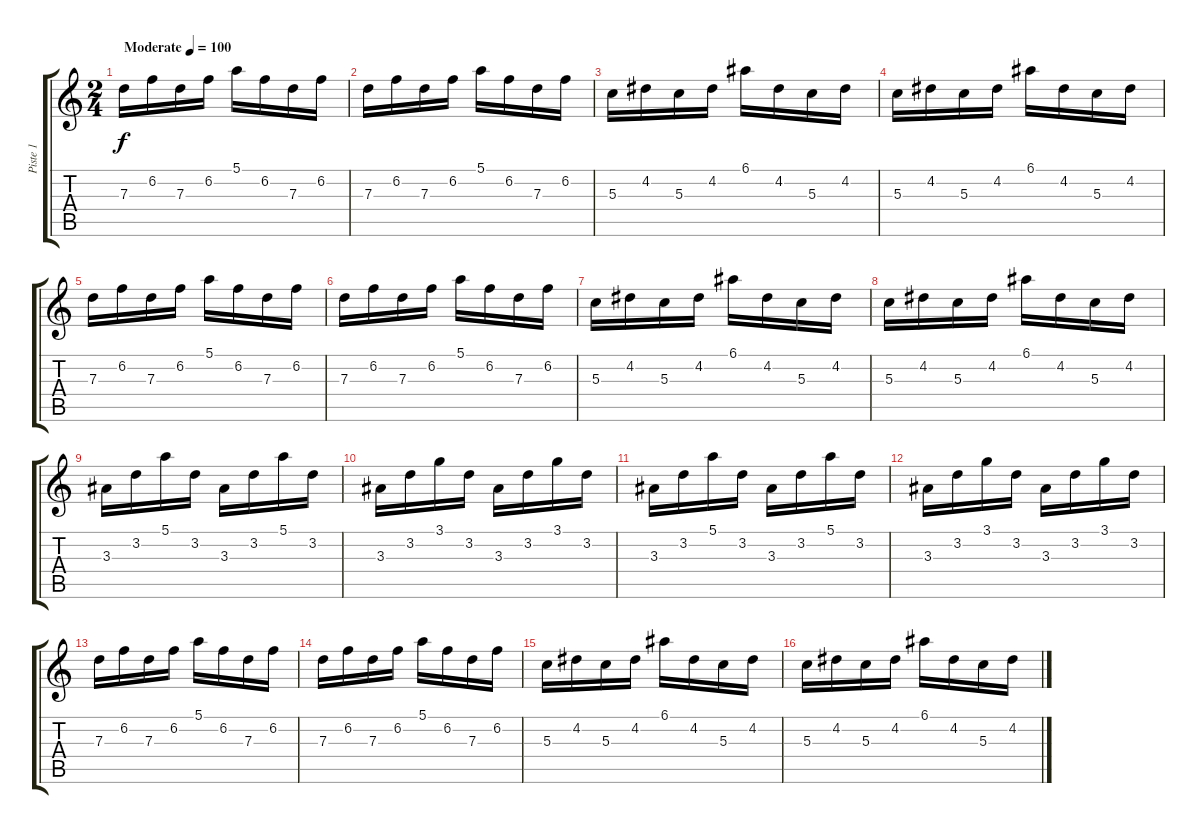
\track ("Piste 1" "Piste 1") {instrument acousticguitarnylon}
\staff {score tabs}
\tuning (E4 B3 G3 D3 A2 E2) {hide}
\ts (2 4)
\tempo (100 "Moderate")
\clef g2
\ks c
7.3.16{dy f instrument acousticguitarnylon} 6.2.16 7.3.16 6.2.16 5.1.16 6.2.16 7.3.16 6.2.16 |
7.3.16 6.2.16 7.3.16 6.2.16 5.1.16 6.2.16 7.3.16 6.2.16 |
5.3.16 4.2.16 5.3.16 4.2.16 6.1.16 4.2.16 5.3.16 4.2.16 |
5.3.16 4.2.16 5.3.16 4.2.16 6.1.16 4.2.16 5.3.16 4.2.16 |
7.3.16 6.2.16 7.3.16 6.2.16 5.1.16 6.2.16 7.3.16 6.2.16 |
7.3.16 6.2.16 7.3.16 6.2.16 5.1.16 6.2.16 7.3.16 6.2.16 |
5.3.16 4.2.16 5.3.16 4.2.16 6.1.16 4.2.16 5.3.16 4.2.16 |
5.3.16 4.2.16 5.3.16 4.2.16 6.1.16 4.2.16 5.3.16 4.2.16 |
3.3.16 3.2.16 5.1.16 3.2.16 3.3.16 3.2.16 5.1.16 3.2.16 |
3.3.16 3.2.16 3.1.16 3.2.16 3.3.16 3.2.16 3.1.16 3.2.16 |
3.3.16 3.2.16 5.1.16 3.2.16 3.3.16 3.2.16 5.1.16 3.2.16 |
3.3.16 3.2.16 3.1.16 3.2.16 3.3.16 3.2.16 3.1.16 3.2.16 |
7.3.16 6.2.16 7.3.16 6.2.16 5.1.16 6.2.16 7.3.16 6.2.16 |
7.3.16 6.2.16 7.3.16 6.2.16 5.1.16 6.2.16 7.3.16 6.2.16 |
5.3.16 4.2.16 5.3.16 4.2.16 6.1.16 4.2.16 5.3.16 4.2.16 |
5.3.16 4.2.16 5.3.16 4.2.16 6.1.16 4.2.16 5.3.16 4.2.16
